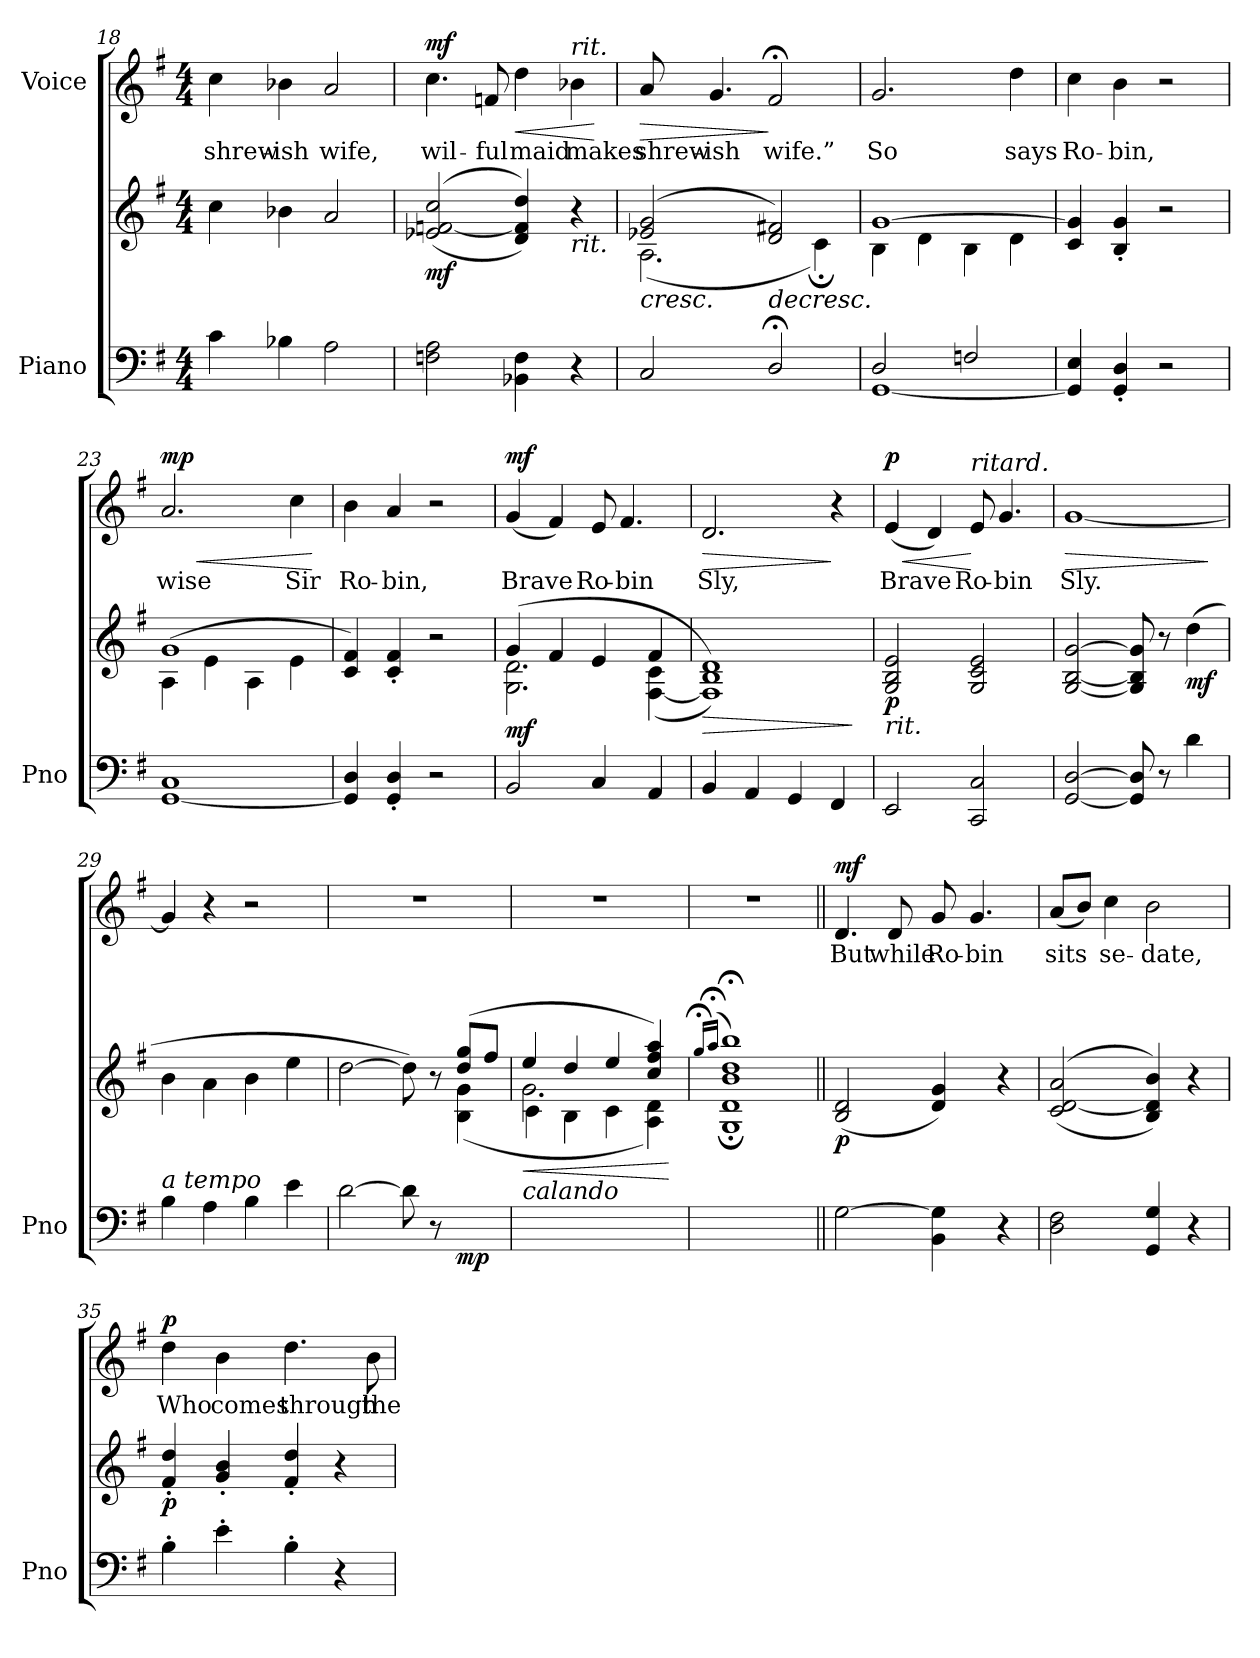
**kern	**kern	**dynam	**kern	**text	**dynam
*part2	*part2	*part2	*part1	*part1	*part1
*staff3	*staff2	*staff2/3	*staff1	*staff1	*staff1
*I"Piano	*	*	*I"Voice	*	*
*I'Pno	*	*	*	*	*
*clefF4	*clefG2	*	*clefG2	*	*
*k[f#]	*k[f#]	*	*k[f#]	*	*
*M4/4	*M4/4	*	*M4/4	*	*
=18	=18	=18	=18	=18	=18
!	!	!	!	!LO:LY:b	!
4c\	4cc\	.	4cc\	shrew-	.
!	!	!	!	!LO:LY:b	!
4B-X\	4b-X\	.	4b-X\	-ish	.
!	!	!	!	!LO:LY:b	!
2A\	2a/	.	2a/	wife,	.
=19	=19	=19	=19	=19	=19
!	!	!LO:DY:b	!	!LO:LY:b	!LO:DY:a
2Fn\ 2A\	(>(<2e-X/ [2fn/ 2cc/	mf	4.cc\	wil-	mf
!	!	!	!	!LO:LY:b	!
.	.	.	8fn/	-ful	.
*	*	*	*MM116	*	*
!	!	!	!	!LO:LY:b	!LO:HP:b
4BB-X\ 4F\	4d/ 4f/] 4dd/))	.	4dd\	maid	<
!	!	!	!LO:TX:a:i:t=rit.	!	!
!	!LO:TX:b:i:t=rit.	!	!	!	!
!	!	!	!	!LO:LY:b	!
4r	4r	.	4b-X\	makes	.
.	.	.	.	.	[
=20	=20	=20	=20	=20	=20
*	*	*	*MM112	*	*
!	!	!LO:HP:b	!	!LO:LY:b	!LO:HP:b
*	*^	*	*	*	*
2C/	(>2e-X/ 2g/	(<2.A\	<	8a/	shrew-	>
!	!	!	!	!	!LO:LY:b	!
.	.	.	.	4.g/	-ish	.
!	!	!	!LO:HP:b	!	!LO:LY:b	!
2D;/	2d/ 2f#X/)	.	>	2f#;</	wife.”	]
.	.	4c;<\)	.	.	.	.
*	*v	*v	*	*	*	*
.	.	[	.	.	.
!!LO:LB:g=z
=21	=21	=21	=21	=21	=21
*	*	*	*MM120	*	*
*^	*^	*	*	*	*
!	!	!	!	!LO:DY:a	!	!LO:LY:b	!
!	!	!	!	!LO:DY:n=1:a	!	!	!LO:DY:a
!	!	!	!	!	!	!	!LO:DY:n=1:a
2D/	[1GG	[1g	4B\	p other-dynamics	2.g/	So	p other-dynamics
.	.	.	4d\	.	.	.	.
2Fn/	.	.	4B\	.	.	.	.
!	!	!	!	!	!	!LO:LY:b	!
.	.	.	4d\	.	4dd\	says	.
*v	*v	*	*	*	*	*	*
=22	=22	=22	=22	=22	=22	=22
!	!	!	!	!	!LO:LY:b	!
*	*v	*v	*	*	*	*
4GG/] 4E/	4c/ 4g/]	.	4cc\	Ro-	.
!	!	!	!	!LO:LY:b	!
4GG/' 4D/'	4B/' 4g/'	.	4b\	-bin,	.
2r	2r	.	2r	.	.
=23	=23	=23	=23	=23	=23
*	*^	*	*	*	*
!	!	!	!	!	!LO:LY:b	!LO:HP:b
!	!	!	!	!	!	!LO:DY:n=1:b
[1GG 1C	(>1g	4A\	.	2.a/	wise	< mp
.	.	4e\	.	.	.	.
.	.	4A\	.	.	.	.
!	!	!	!	!	!LO:LY:b	!
.	.	4e\	.	4cc\	Sir	.
*	*v	*v	*	*	*	*
.	.	.	.	.	[
=24	=24	=24	=24	=24	=24
!	!	!	!	!LO:LY:b	!
4GG/] 4D/	4c/ 4f#/)	.	4b\	Ro-	.
!	!	!	!	!LO:LY:b	!
4GG/' 4D/'	4c/' 4f#/'	.	4a/	-bin,	.
2r	2r	.	2r	.	.
!!LO:LB:g=z
=25	=25	=25	=25	=25	=25
*	*^	*	*	*	*
!	!	!	!LO:DY:b	!	!LO:LY:b	!LO:DY:a
2BB/	(>4g/	2.G\ 2.d\	mf	(<4g/	Brave	mf
.	4f#/	.	.	4f#/)	.	.
!	!	!	!	!	!LO:LY:b	!
4C/	4e/	.	.	8e/	Ro-	.
!	!	!	!	!	!LO:LY:b	!
.	.	.	.	4.f#/	-bin	.
4AA/	4f#/	(>[4F#\ 4c\	.	.	.	.
=26	=26	=26	=26	=26	=26	=26
!	!	!	!LO:HP:b	!	!LO:LY:b	!LO:HP:b
4BB/	1d)	1F#] 1B)	>	2.d/	Sly,	>
4AA/	.	.	.	.	.	.
4GG/	.	.	.	.	.	.
4FF#/	.	.	.	4r	.	]
*	*v	*v	*	*	*	*
.	.	]	.	.	.
=27	=27	=27	=27	=27	=27
*	*	*	*MM118	*	*
!	!LO:TX:b:i:t=rit.	!	!	!	!
!	!	!LO:DY:b	!	!LO:LY:b	!LO:HP:b
!	!	!	!	!	!LO:DY:n=1:a
2EE/	2G/ 2B/ 2e/	p	(<4e/	Brave	< p
.	.	.	4d/)	.	.
*	*	*	*MM114	*	*
!	!	!	!LO:TX:a:i:t=ritard.	!	!
!	!	!	!	!LO:LY:b	!
2CC/ 2C/	2G/ 2c/ 2e/	.	8e/	Ro-	[
!	!	!	!	!LO:LY:b	!
.	.	.	4.g/	-bin	.
=28	=28	=28	=28	=28	=28
!	!	!	!	!LO:LY:b	!LO:HP:b
*	*	*	*^	*	*
[2GG/ [2D/	[2G/ [2B/ [2g/	.	[1g	2.ryy	Sly.	>
8GG/] 8D/]	8G/] 8B/] 8g/]	.	.	.	.	.
8r	8r	.	.	.	.	.
*	*	*	*MM120	*	*	*
!	!	!LO:DY:b	!	!	!	!
4d\	(>4dd\	mf	.	4ryy	.	.
.	.	.	.	.	.	]
!!LO:PB:g=z
=29	=29	=29	=29	=29	=29	=29
!	!	!	!LO:TX:a:i:t=a tempo	!	!	!
!LO:TX:a:i:t=a tempo	!	!	!	!	!	!
*	*	*	*v	*v	*	*
4B\	4b\	.	4g/]	.	.
4A\	4a\	.	4r	.	.
4B\	4b\	.	2r	.	.
4e\	4ee\	.	.	.	.
=30	=30	=30	=30	=30	=30
*	*^	*	*^	*	*
[2d\	[2dd\	2.ryy	.	1r	2ryy	.	.
*	*	*	*	*MM118	*	*	*
8d\]	8dd\])	.	.	.	2ryy	.	.
8r	8r	.	.	.	.	.	.
!	!	!	!LO:DY:b=2	!	!	!	!
4ryy	(>8dd/ 8gg/L	(<4B\ 4g\	mp	.	.	.	.
.	8ff#/J	.	.	.	.	.	.
*	*v	*v	*	*	*	*	*
=31	=31	=31	=31	=31	=31	=31
*	*	*	*MM114	*	*	*
!LO:TX:a:i:t=calando	!	!	!	!	!	!
!	!	!LO:HP:b	!	!	!	!
*	*^	*	*	*	*	*
*	*	*^	*	*	*	*	*
1ryy	4ee/	2.g\	4c\	<	1r	2ryy	.	.
.	4dd/	.	4B\	.	.	.	.	.
*	*	*	*	*	*MM110	*	*	*
.	4ee/	.	4c\	]	.	2ryy	.	.
.	4cc/ 4ff#/ 4aa/)	4A\ 4d\)	4ryy	.	.	.	.	.
*	*v	*v	*v	*	*	*	*	*
.	.	[	.	.	.	.
*	*	*	*v	*v	*	*
=32	=32	=32	=32	=32	=32
.	16qgg;</LL	.	.	.	.
.	(>16qaa;</JJ	.	.	.	.
*	*^	*	*	*	*
1ryy	1b;< 1dd;< 1bb;<)	1G; 1d;	.	1r	.	.
*	*v	*v	*	*	*	*
!!LO:LB:g=z
=33||	=33||	=33||	=33||	=33||	=33||
*	*	*	*MM118	*	*
*	*^	*	*	*	*
!	!	!	!LO:DY:b	!	!LO:LY:b	!LO:DY:a
*	*v	*v	*	*	*	*
[2G\	(>2B/ 2d/	p	4.d/	But	mf
!	!	!	!	!LO:LY:b	!
.	.	.	8d/	while	.
!	!	!	!	!LO:LY:b	!
4BB\ 4G\]	4d/ 4g/)	.	8g/	Ro-	.
!	!	!	!	!LO:LY:b	!
.	.	.	4.g/	-bin	.
4r	4r	.	.	.	.
=34	=34	=34	=34	=34	=34
!	!	!	!	!LO:LY:b	!
2D\ 2F#\	(>(<2c/ [2d/ 2a/	.	(<8a/L	sits	.
.	.	.	8b/J)	.	.
!	!	!	!	!LO:LY:b	!
.	.	.	4cc\	se-	.
!	!	!	!	!LO:LY:b	!
4GG/ 4G/	4B/ 4d/] 4b/))	.	2b\	-date,	.
4r	4r	.	.	.	.
=35	=35	=35	=35	=35	=35
!	!	!LO:DY:b	!	!LO:LY:b	!LO:DY:a
4B'\	4f#/' 4dd/'	p	4dd\	Who	p
!	!	!	!	!LO:LY:b	!
4e'\	4g/' 4b/'	.	4b\	comes	.
!	!	!	!	!LO:LY:b	!
4B'\	4f#/' 4dd/'	.	4.dd\	through	.
4r	4r	.	.	.	.
!	!	!	!	!LO:LY:b	!
.	.	.	8b\	the	.
=	=	=	=	=	=
*-	*-	*-	*-	*-	*-
